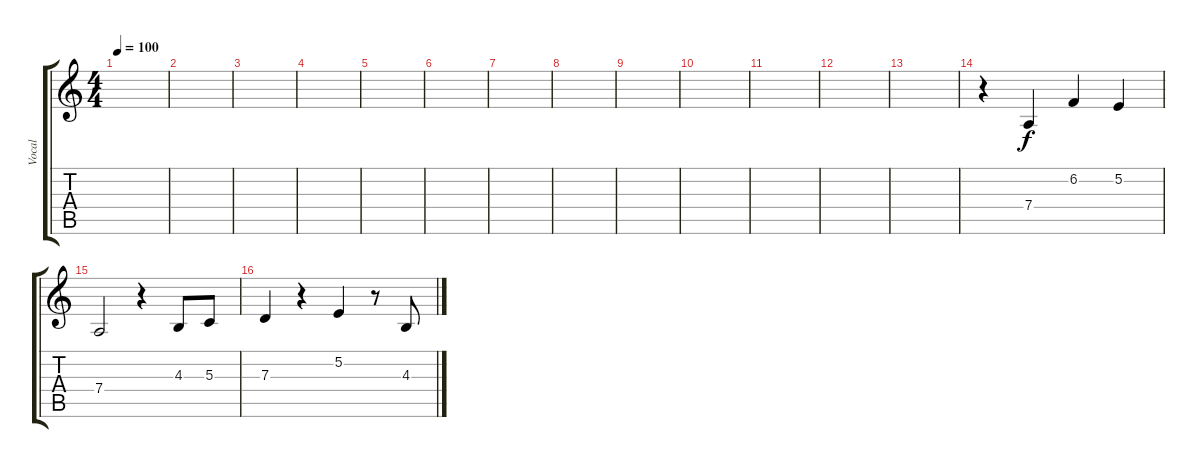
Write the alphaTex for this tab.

\track ("Vocal" "Vocal") {instrument stringensemble1}
\staff {score tabs}
\tuning (E4 B3 G3 D3 A2 E2) {hide}
\ts (4 4)
\tempo 100
\clef g2
\ks c
|
|
|
|
|
|
|
|
|
|
|
|
|
r.4 7.4.4 6.2.4 5.2.4 |
7.4.2 r.4 4.3.8 5.3.8 |
7.3.4 r.4 5.2.4 r.8 4.3.8
